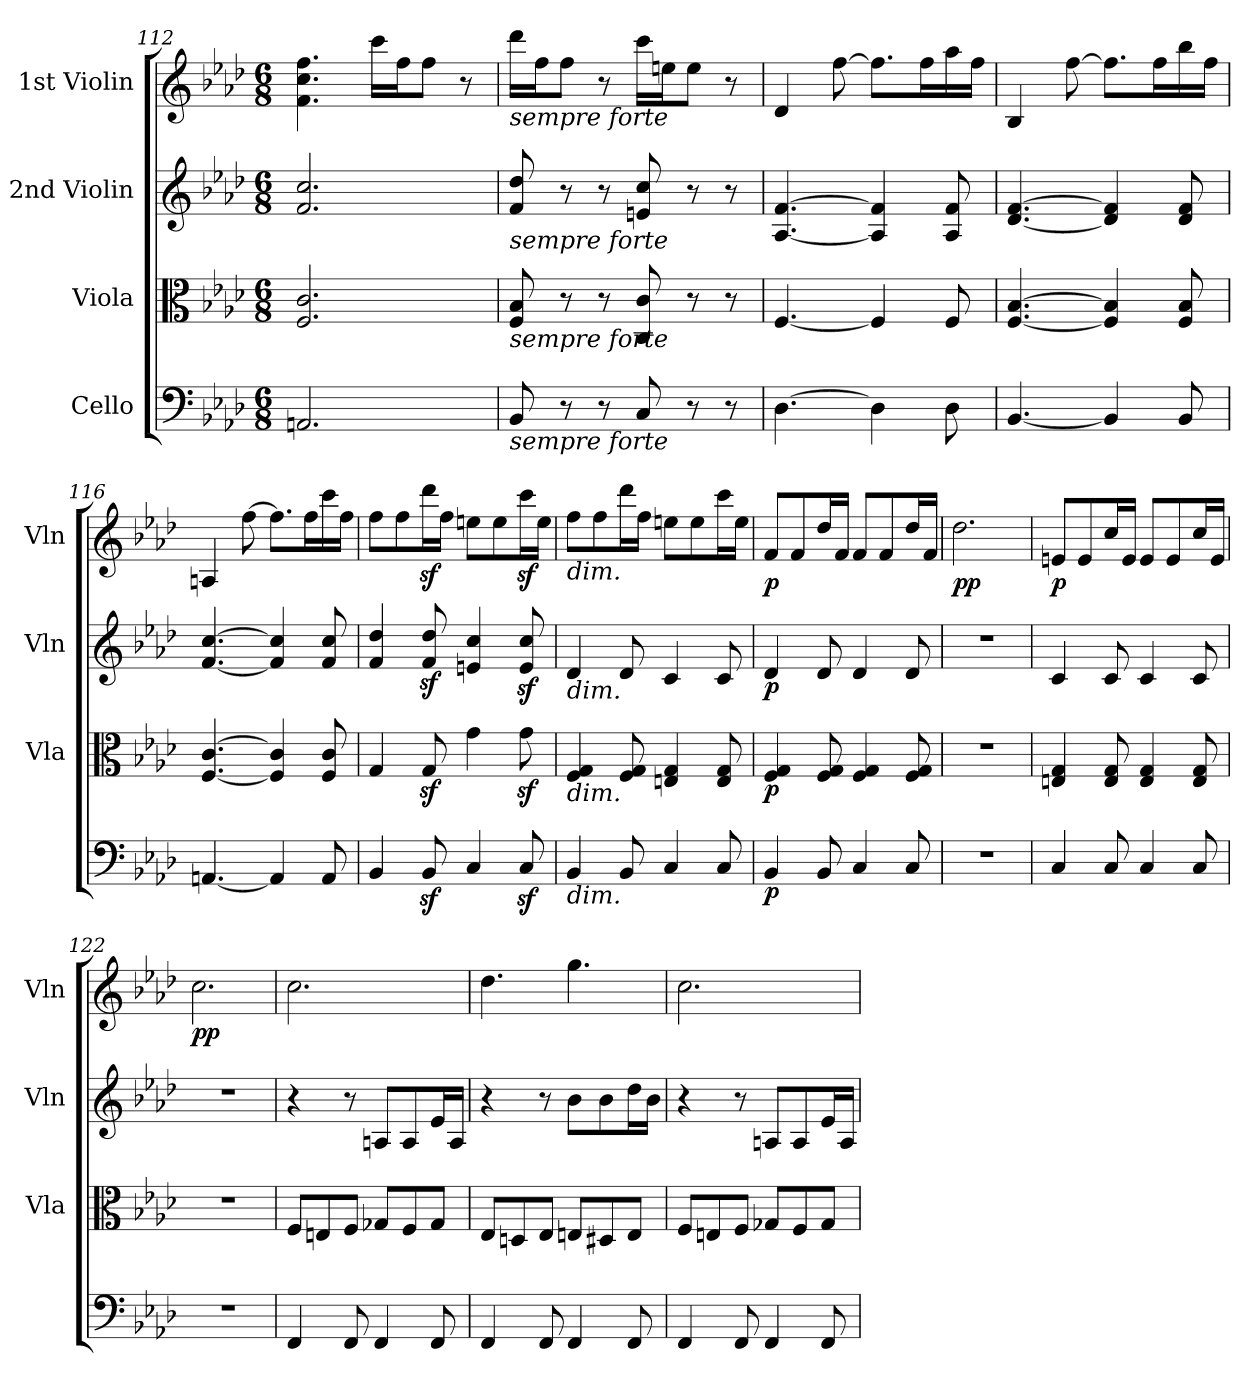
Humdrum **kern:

**kern	**dynam	**kern	**dynam	**kern	**dynam	**kern	**dynam
*part4	*part4	*part3	*part3	*part2	*part2	*part1	*part1
*staff4	*staff4	*staff3	*staff3	*staff2	*staff2	*staff1	*staff1
*I"Cello	*	*I"Viola	*	*I"2nd Violin	*	*I"1st Violin	*
*	*	*I'Vla	*	*I'Vln	*	*I'Vln	*
*clefF4	*	*clefC3	*	*clefG2	*	*clefG2	*
*k[b-e-a-d-]	*	*k[b-e-a-d-]	*	*k[b-e-a-d-]	*	*k[b-e-a-d-]	*
*M6/8	*	*M6/8	*	*M6/8	*	*M6/8	*
=112	=112	=112	=112	=112	=112	=112	=112
2.AAn/	.	2.F/ 2.c/	.	2.f/ 2.cc/	.	4.f\ 4.cc\ 4.ff\	.
.	.	.	.	.	.	16ccc\LL	.
.	.	.	.	.	.	16ff\J	.
.	.	.	.	.	.	8ff\J	.
.	.	.	.	.	.	8r	.
=113	=113	=113	=113	=113	=113	=113	=113
!	!	!	!	!	!	!LO:TX:b:i:t=sempre forte	!
!	!	!	!	!LO:TX:b:i:t=sempre forte	!	!	!
!	!	!LO:TX:b:i:t=sempre forte	!	!	!	!	!
!LO:TX:b:i:t=sempre forte	!	!	!	!	!	!	!
8BB-/	.	8F/ 8B-/	.	8f/ 8dd-/	.	16ddd-\LL	.
.	.	.	.	.	.	16ff\J	.
8r	.	8r	.	8r	.	8ff\J	.
8r	.	8r	.	8r	.	8r	.
8C/	.	8C/ 8c/	.	8en/ 8cc/	.	16ccc\LL	.
.	.	.	.	.	.	16een\J	.
8r	.	8r	.	8r	.	8ee\J	.
8r	.	8r	.	8r	.	8r	.
=114	=114	=114	=114	=114	=114	=114	=114
[4.D-\	.	[4.F/	.	[4.A-/ [4.f/	.	4d-/	.
.	.	.	.	.	.	[8ff\	.
4D-\]	.	4F/]	.	4A-/] 4f/]	.	8.ff\L]	.
.	.	.	.	.	.	16ff\L	.
8D-\	.	8F/	.	8A-/ 8f/	.	16aa-\	.
.	.	.	.	.	.	16ff\JJ	.
!!LO:LB:g=z
=115	=115	=115	=115	=115	=115	=115	=115
[4.BB-/	.	[4.F/ [4.B-/	.	[4.d-/ [4.f/	.	4B-/	.
.	.	.	.	.	.	[8ff\	.
4BB-/]	.	4F/] 4B-/]	.	4d-/] 4f/]	.	8.ff\L]	.
.	.	.	.	.	.	16ff\L	.
8BB-/	.	8F/ 8B-/	.	8d-/ 8f/	.	16bb-\	.
.	.	.	.	.	.	16ff\JJ	.
=116	=116	=116	=116	=116	=116	=116	=116
[4.AAn/	.	[4.F/ [4.c/	.	[4.f/ [4.cc/	.	4An/	.
.	.	.	.	.	.	[8ff\	.
4AA/]	.	4F/] 4c/]	.	4f/] 4cc/]	.	8.ff\L]	.
.	.	.	.	.	.	16ff\L	.
8AA/	.	8F/ 8c/	.	8f/ 8cc/	.	16ccc\	.
.	.	.	.	.	.	16ff\JJ	.
=117	=117	=117	=117	=117	=117	=117	=117
4BB-/	.	4G/	.	4f/ 4dd-/	.	8ff\L	.
.	.	.	.	.	.	8ff\	.
8BB-z</	.	8Gz</	.	8f/z< 8dd-/z<	.	16ddd-z<\L	.
.	.	.	.	.	.	16ff\JJ	.
4C/	.	4g\	.	4en/ 4cc/	.	8een\L	.
.	.	.	.	.	.	8ee\	.
8Cz</	.	8gz<\	.	8e/z< 8cc/z<	.	16cccz<\L	.
.	.	.	.	.	.	16ee\JJ	.
=118	=118	=118	=118	=118	=118	=118	=118
!	!	!	!	!	!	!LO:TX:b:i:t=dim.	!
!	!	!	!	!LO:TX:b:i:t=dim.	!	!	!
!	!	!LO:TX:b:i:t=dim.	!	!	!	!	!
!LO:TX:b:i:t=dim.	!	!	!	!	!	!	!
4BB-/	.	4F/ 4G/	.	4d-/	.	8ff\L	.
.	.	.	.	.	.	8ff\	.
8BB-/	.	8F/ 8G/	.	8d-/	.	16ddd-\L	.
.	.	.	.	.	.	16ff\JJ	.
4C/	.	4En/ 4G/	.	4c/	.	8een\L	.
.	.	.	.	.	.	8ee\	.
8C/	.	8E/ 8G/	.	8c/	.	16ccc\L	.
.	.	.	.	.	.	16ee\JJ	.
!!LO:LB:g=z
=119	=119	=119	=119	=119	=119	=119	=119
!	!LO:DY:b	!	!LO:DY:b	!	!LO:DY:b	!	!LO:DY:b
4BB-/	p	4F/ 4G/	p	4d-/	p	8f/L	p
.	.	.	.	.	.	8f/	.
8BB-/	.	8F/ 8G/	.	8d-/	.	16dd-/L	.
.	.	.	.	.	.	16f/JJ	.
4C/	.	4F/ 4G/	.	4d-/	.	8f/L	.
.	.	.	.	.	.	8f/	.
8C/	.	8F/ 8G/	.	8d-/	.	16dd-/L	.
.	.	.	.	.	.	16f/JJ	.
!!LO:PB:g=z
=120	=120	=120	=120	=120	=120	=120	=120
!	!	!	!	!	!	!	!LO:DY:b
2.r	.	2.r	.	2.r	.	2.dd-\	pp
=121	=121	=121	=121	=121	=121	=121	=121
!	!	!	!	!	!	!	!LO:DY:b
4C/	.	4En/ 4G/	.	4c/	.	8en/L	p
.	.	.	.	.	.	8e/	.
8C/	.	8E/ 8G/	.	8c/	.	16cc/L	.
.	.	.	.	.	.	16e/JJ	.
4C/	.	4E/ 4G/	.	4c/	.	8e/L	.
.	.	.	.	.	.	8e/	.
8C/	.	8E/ 8G/	.	8c/	.	16cc/L	.
.	.	.	.	.	.	16e/JJ	.
=122	=122	=122	=122	=122	=122	=122	=122
!	!	!	!	!	!	!	!LO:DY:b
2.r	.	2.r	.	2.r	.	2.cc\	pp
=123	=123	=123	=123	=123	=123	=123	=123
4FF/	.	8F/L	.	4r	.	2.cc\	.
.	.	8En/	.	.	.	.	.
8FF/	.	8F/J	.	8r	.	.	.
4FF/	.	8G-X/L	.	8An/L	.	.	.
.	.	8F/	.	8A/	.	.	.
8FF/	.	8G-/J	.	16e-/L	.	.	.
.	.	.	.	16A/JJ	.	.	.
=124	=124	=124	=124	=124	=124	=124	=124
4FF/	.	8E-/L	.	4r	.	4.dd-\	.
.	.	8Dn/	.	.	.	.	.
8FF/	.	8E-/J	.	8r	.	.	.
4FF/	.	8En/L	.	8b-\L	.	4.gg\	.
.	.	8D#X/	.	8b-\	.	.	.
8FF/	.	8E/J	.	16dd-\L	.	.	.
.	.	.	.	16b-\JJ	.	.	.
!!LO:LB:g=z
=125	=125	=125	=125	=125	=125	=125	=125
4FF/	.	8F/L	.	4r	.	2.cc\	.
.	.	8En/	.	.	.	.	.
8FF/	.	8F/J	.	8r	.	.	.
4FF/	.	8G-X/L	.	8An/L	.	.	.
.	.	8F/	.	8A/	.	.	.
8FF/	.	8G-/J	.	16e-/L	.	.	.
.	.	.	.	16A/JJ	.	.	.
=	=	=	=	=	=	=	=
*-	*-	*-	*-	*-	*-	*-	*-
